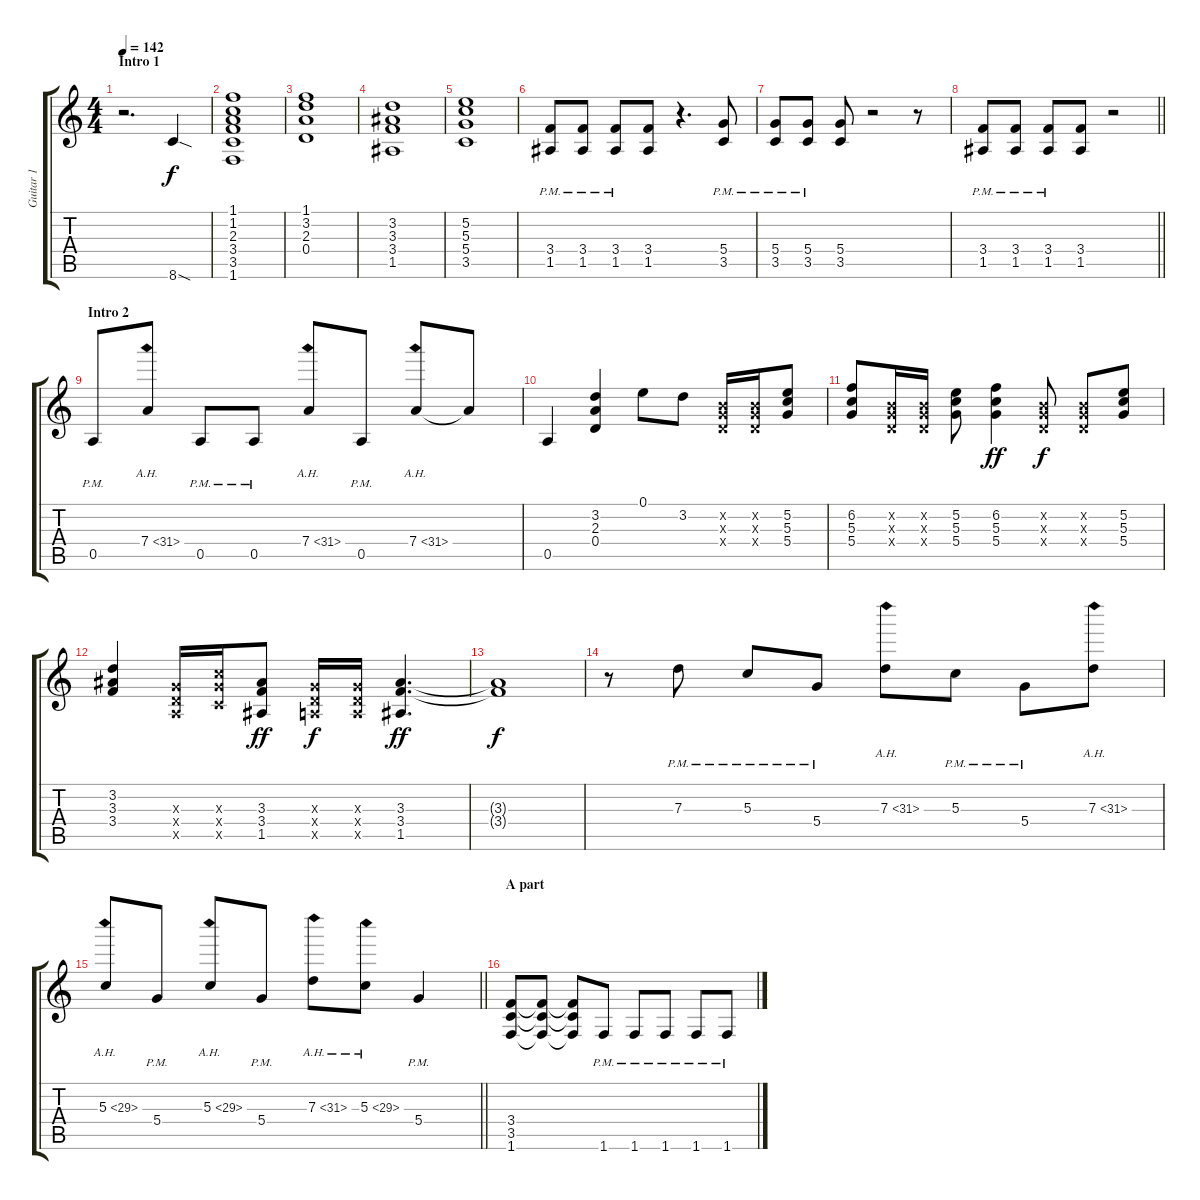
\track ("Guitar 1" "Guitar 1") {instrument distortionguitar}
\staff {score tabs}
\tuning (E4 B3 G3 D3 A2 E2) {hide}
\ts (4 4)
\section ("" "Intro 1")
\tempo 142
\clef g2
\ks c
r.2{d dy f instrument distortionguitar} 8.6{sod}.4 |
(1.1 1.2 2.3 3.4 3.5 1.6).1 |
(1.1 3.2 2.3 0.4).1 |
(3.2 3.3 3.4 1.5).1 |
(5.2 5.3 5.4 3.5).1 |
(3.4{pm} 1.5{pm}).8 (3.4{pm} 1.5{pm}).8 (3.4{pm} 1.5{pm}).8{txt ""} (3.4 1.5).8 r.4{d} (5.4{pm} 3.5{pm}).8 |
(5.4{pm} 3.5{pm}).8 (5.4{pm} 3.5{pm}).8 (5.4 3.5).8 r.2 r.8 |
\barLineRight lightlight
(3.4{pm} 1.5{pm}).8 (3.4{pm} 1.5{pm}).8 (3.4{pm} 1.5{pm}).8 (3.4 1.5).8 r.2 |
\section ("" "Intro 2")
0.5{pm}.8 7.4{ah 24}.8 0.5{pm}.8 0.5{pm}.8 7.4{ah 24}.8 0.5{pm}.8 7.4{ah 24}.8 7.4{t}.8 |
0.5.4 (3.2 2.3 0.4).4 0.1.8 3.2.8 (0.2{x} 0.3{x} 0.4{x}).16 (0.2{x} 0.3{x} 0.4{x}).16 (5.2 5.3 5.4).8 |
(6.2 5.3 5.4).8 (0.2{x} 0.3{x} 0.4{x}).16 (0.2{x} 0.3{x} 0.4{x}).16 (5.2 5.3 5.4).8 (6.2 5.3 5.4).4{dy ff} (0.2{x} 0.3{x} 0.4{x}).8{dy f} (0.2{x} 0.3{x} 0.4{x}).8 (5.2 5.3 5.4).8 |
(3.2 3.3 3.4).4 (0.3{x} 0.4{x} 0.5{x}).16 (5.3{x} 5.4{x} 3.5{x}).16 (3.3 3.4 1.5).8{dy ff} (0.3{x} 0.4{x} 0.5{x}).16{dy f} (0.3{x} 0.4{x} 0.5{x}).16 (3.3 3.4 1.5).4{d dy ff} |
(3.3{t} 3.4{t}).1{dy f} |
r.8 7.3{pm}.8 5.3{pm}.8 5.4{pm}.8 7.3{ah 24}.8 5.3{pm}.8 5.4{pm}.8 7.3{ah 24}.8 |
\barLineRight lightlight
5.3{ah 24}.8 5.4{pm}.8 5.3{ah 24}.8 5.4{pm}.8 7.3{ah 24}.8 5.3{ah 24}.8 5.4{pm}.4 |
\section ("" "A part")
(3.4 3.5 1.6).8 (3.4{t} 3.5{t} 1.6{t}).8 (3.4{t} 3.5{t} 1.6{t}).8 1.6{pm}.8 1.6{pm}.8 1.6{pm}.8 1.6{pm}.8 1.6{pm}.8
